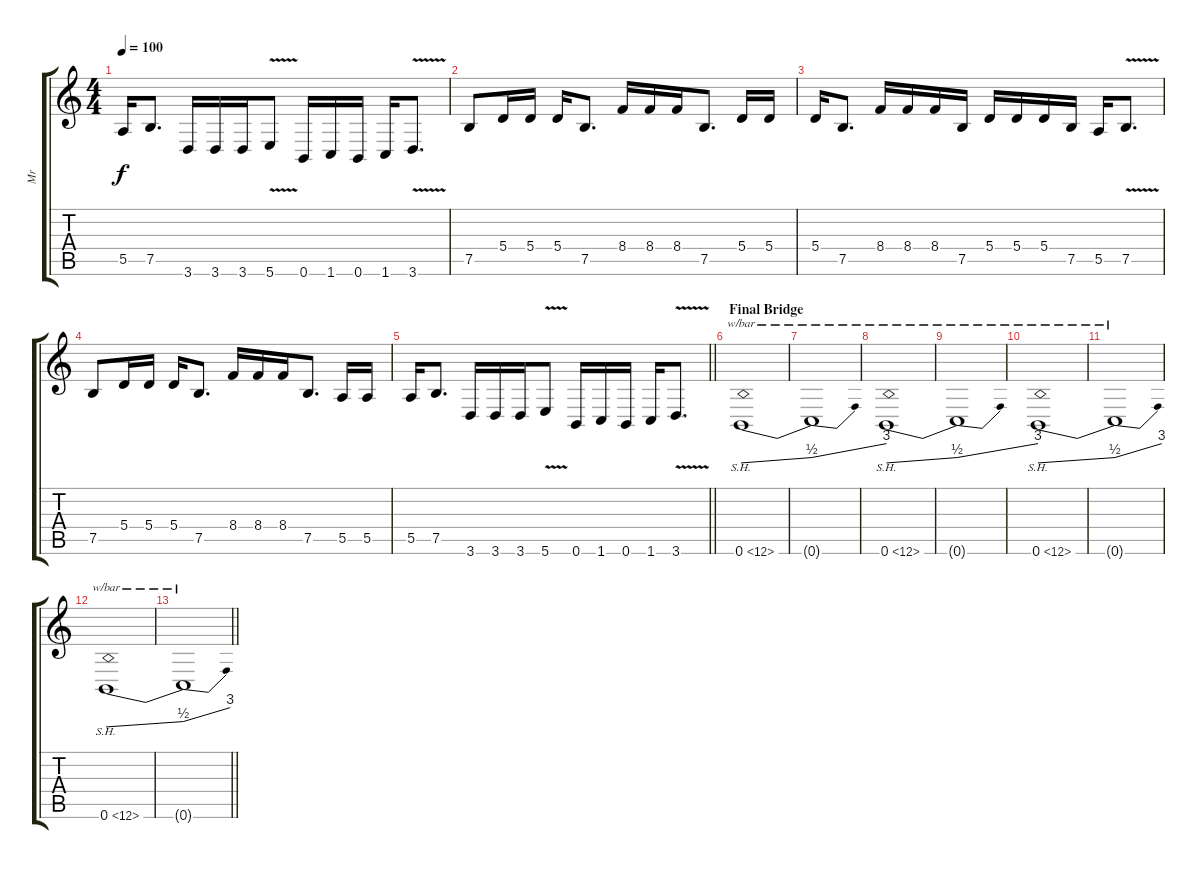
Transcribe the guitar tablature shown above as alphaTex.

\track ("Mr" "Mr") {instrument distortionguitar}
\staff {score tabs}
\tuning (B3 Gb3 D3 A2 E2 B1) {hide}
\ts (4 4)
\tempo 100
\clef g2
\ks c
5.5.16{dy f} 7.5.8{d} 3.6.16 3.6.16 3.6.16 5.6{v}.8 0.6.16 1.6.16 0.6.16 1.6.16 3.6{v}.8{d} |
7.5.8 5.4.16 5.4.16 5.4.16 7.5.8{d} 8.4.16 8.4.16 8.4.16 7.5.8{d} 5.4.16 5.4.16 |
5.4.16 7.5.8{d} 8.4.16 8.4.16 8.4.16 7.5.16 5.4.16 5.4.16 5.4.16 7.5.16 5.5.16 7.5{v}.8{d} |
7.5.8 5.4.16 5.4.16 5.4.16 7.5.8{d} 8.4.16 8.4.16 8.4.16 7.5.8{d} 5.5.16 5.5.16 |
\barLineRight lightlight
5.5.16 7.5.8{d} 3.6.16 3.6.16 3.6.16 5.6{v}.8 0.6.16 1.6.16 0.6.16 1.6.16 3.6{v}.8{d} |
\section ("" "Final Bridge")
0.6{sh 12}.1{tbe (dive default 0 0 60 2)} |
0.6{t}.1{tbe (dive default 0 2 60 12)} |
0.6{sh 12}.1{tbe (dive default 0 0 60 2)} |
0.6{t}.1{tbe (dive default 0 2 60 12)} |
0.6{sh 12}.1{tbe (dive default 0 0 60 2)} |
0.6{t}.1{tbe (dive default 0 2 60 12)} |
0.6{sh 12}.1{tbe (dive default 0 0 60 2)} |
\barLineRight lightlight
0.6{t}.1{tbe (dive default 0 2 60 12)}
